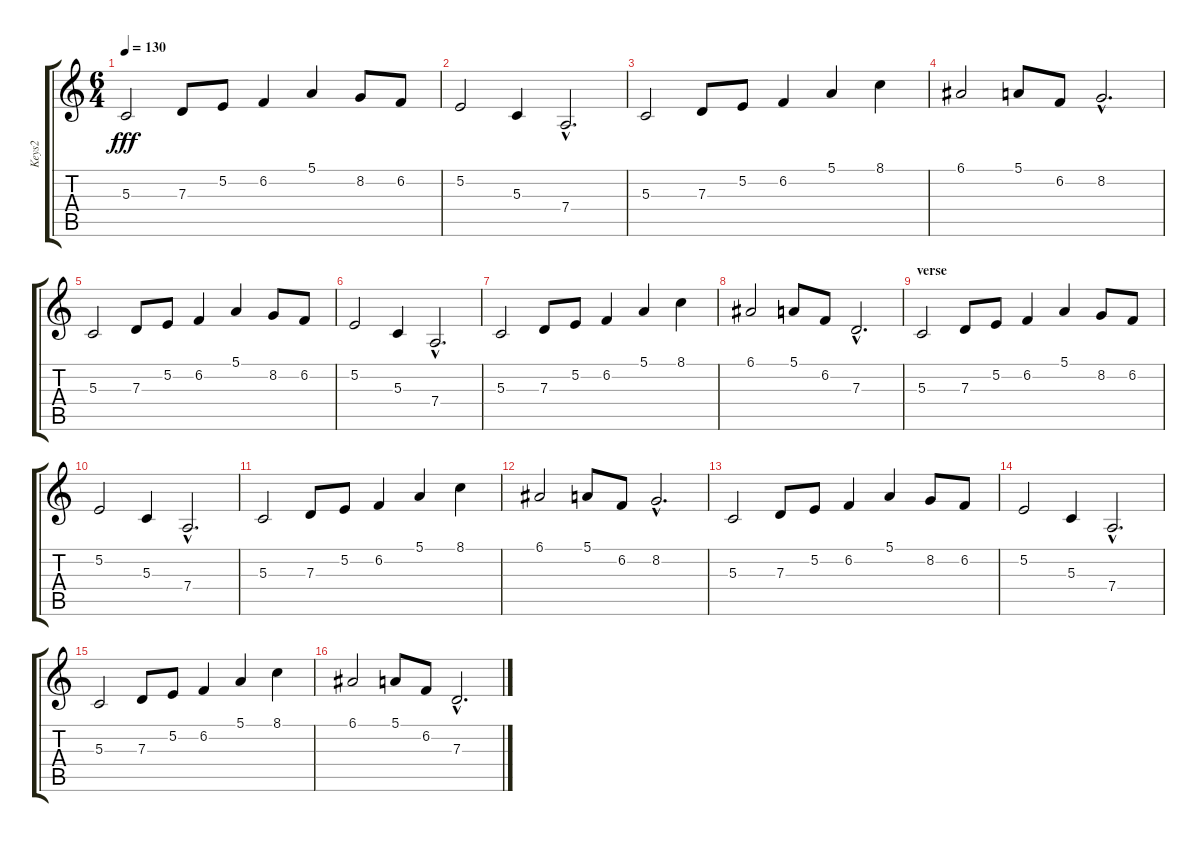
\track ("Keys2" "Keys2") {instrument stringensemble1}
\staff {score tabs}
\tuning (E4 B3 G3 D3 A2 E2) {hide}
\ts (6 4)
\tempo 130
\clef g2
\ks c
5.3.2{dy fff} 7.3.8 5.2.8 6.2.4 5.1.4 8.2.8 6.2.8 |
5.2.2 5.3.4 7.4{hac}.2{d} |
5.3.2 7.3.8 5.2.8 6.2.4 5.1.4 8.1.4 |
6.1.2 5.1.8 6.2.8 8.2{hac}.2{d} |
5.3.2 7.3.8 5.2.8 6.2.4 5.1.4 8.2.8 6.2.8 |
5.2.2 5.3.4 7.4{hac}.2{d} |
5.3.2 7.3.8 5.2.8 6.2.4 5.1.4 8.1.4 |
6.1.2 5.1.8 6.2.8 7.3{hac}.2{d} |
\section ("" "verse")
5.3.2 7.3.8 5.2.8 6.2.4 5.1.4 8.2.8 6.2.8 |
5.2.2 5.3.4 7.4{hac}.2{d} |
5.3.2 7.3.8 5.2.8 6.2.4 5.1.4 8.1.4 |
6.1.2 5.1.8 6.2.8 8.2{hac}.2{d} |
5.3.2 7.3.8 5.2.8 6.2.4 5.1.4 8.2.8 6.2.8 |
5.2.2 5.3.4 7.4{hac}.2{d} |
5.3.2 7.3.8 5.2.8 6.2.4 5.1.4 8.1.4 |
6.1.2 5.1.8 6.2.8 7.3{hac}.2{d}
